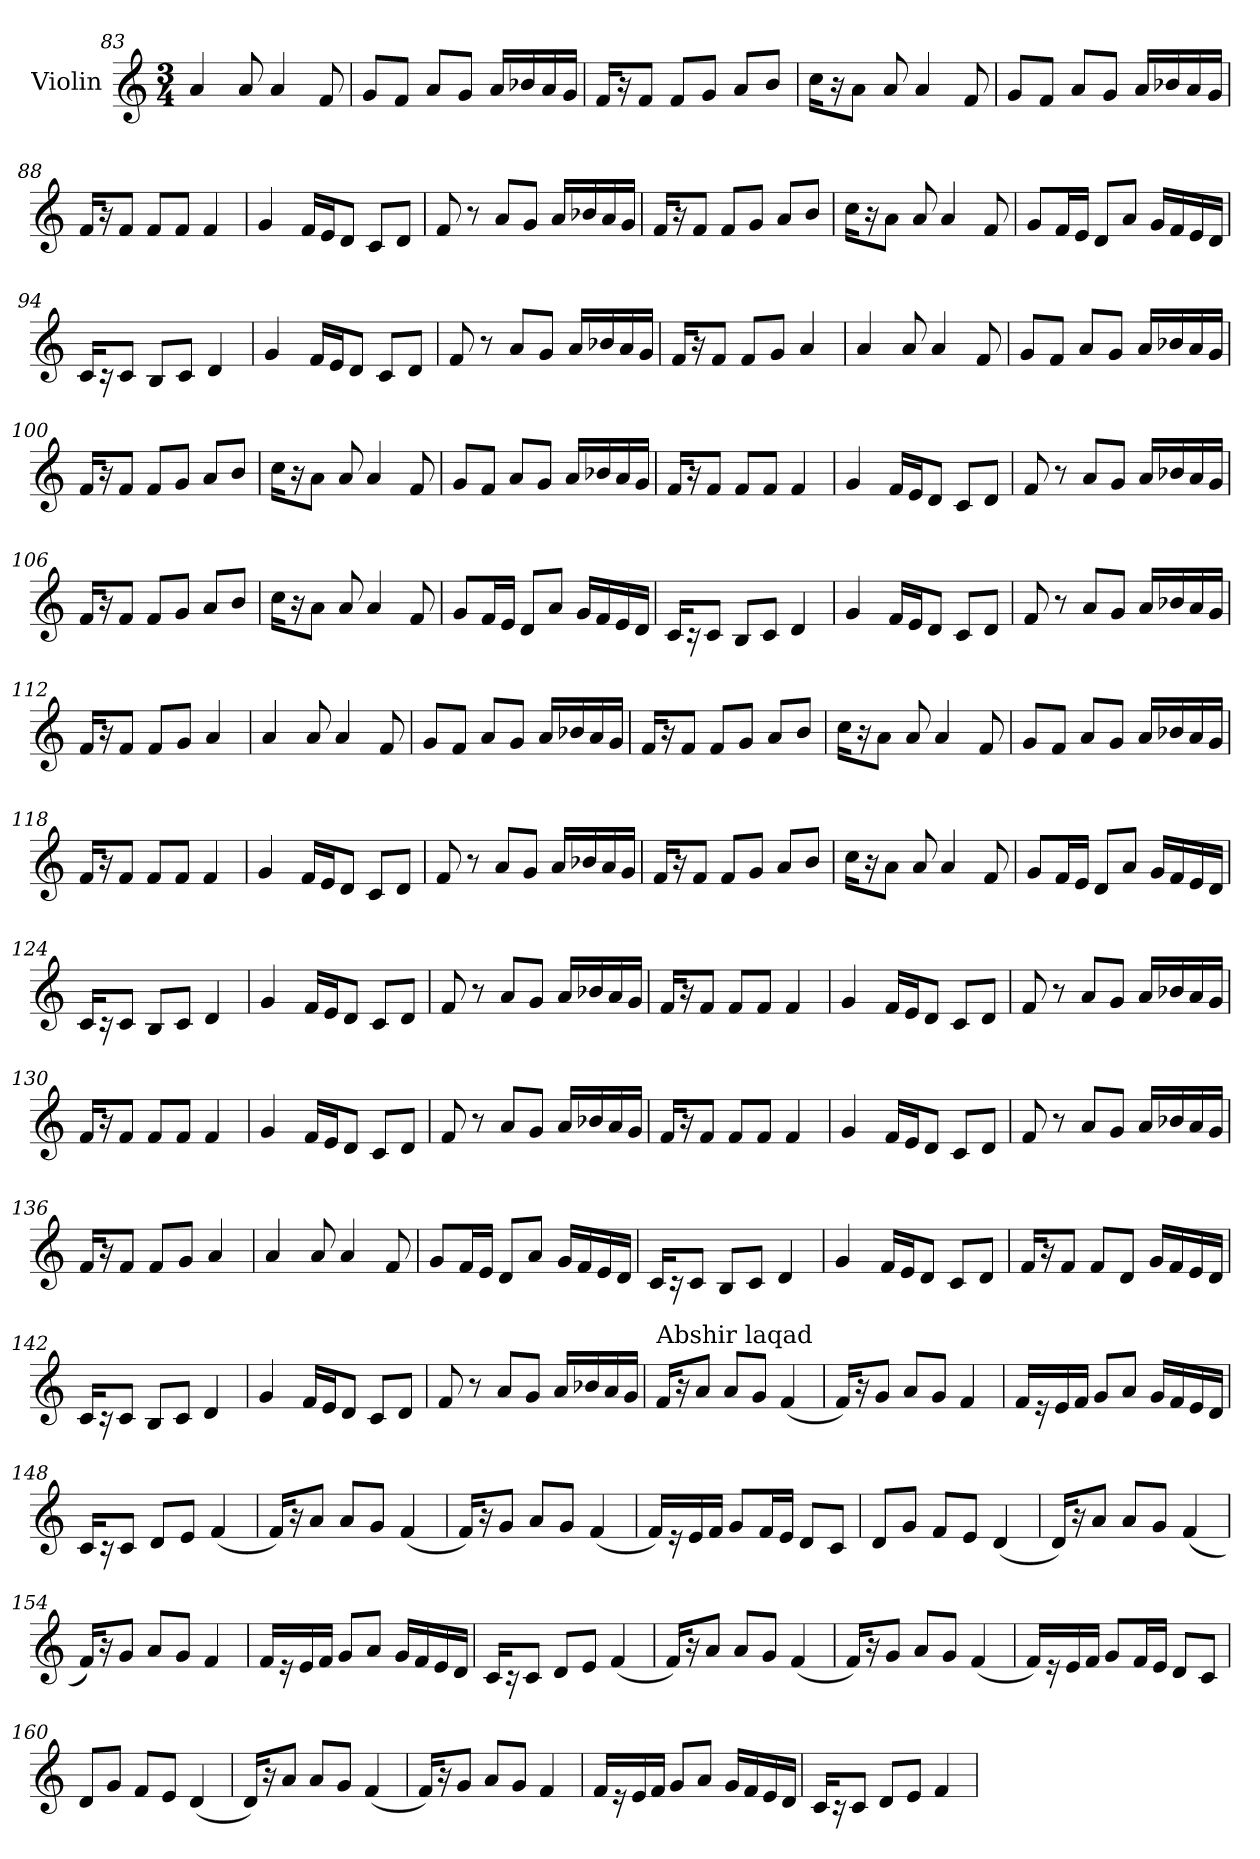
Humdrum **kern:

**kern
*part1
*staff1
*I"Violin
*clefG2
*k[]
*C:
*M3/4
=83
4a/
8a/
4a/
8fi/
=84
8gi/L
8fi/J
8ai/L
8gi/J
16a/LL
16b-Xi/
16ai/
16gi/JJ
=85
16fi/KL
16r
8f/J
8fi/L
8gi/J
8ai/L
8bj/J
!!LO:LB:g=z
=86
16ccj\KL
16r
8a\J
8a/
4a/
8fi/
=87
8gi/L
8fi/J
8ai/L
8gi/J
16a/LL
16b-Xi/
16ai/
16gi/JJ
=88
16fi/KL
16r
8f/J
8f/L
8f/J
4fi/
=89
4gi/
16fi/LL
16ei/J
8di/J
8ci/L
8d/J
=90
8f/
8r
8a/L
8g/J
16a/LL
16b-Xi/
16ai/
16gi/JJ
!!LO:LB:g=z
=91
16fi/KL
16r
8f/J
8fi/L
8gi/J
8ai/L
8bj/J
=92
16ccj\KL
16r
8a\J
8a/
4a/
8fi/
=93
8gi/L
16fi/L
16ei/JJ
8di/L
8ai/J
16gi/LL
16fi/
16ei/
16di/JJ
=94
16ci/KL
16r
8cZ/J
8BZ/L
8cZ/J
4dZ/
=95
4gi/
16fi/LL
16ei/J
8di/J
8ci/L
8d/J
!!LO:LB:g=z
=96
8f/
8r
8a/L
8g/J
16a/LL
16b-Xi/
16ai/
16gi/JJ
=97
16fi/KL
16r
8f/J
8fi/L
8gi/J
4ai/
=98
4a/
8a/
4a/
8fi/
=99
8gi/L
8fi/J
8ai/L
8gi/J
16a/LL
16b-Xi/
16ai/
16gi/JJ
=100
16fi/KL
16r
8f/J
8fi/L
8gi/J
8ai/L
8bj/J
!!LO:LB:g=z
=101
16ccj\KL
16r
8a\J
8a/
4a/
8fi/
=102
8gi/L
8fi/J
8ai/L
8gi/J
16a/LL
16b-Xi/
16ai/
16gi/JJ
=103
16fi/KL
16r
8f/J
8f/L
8f/J
4fi/
=104
4gi/
16fi/LL
16ei/J
8di/J
8ci/L
8d/J
=105
8f/
8r
8a/L
8g/J
16a/LL
16b-Xi/
16ai/
16gi/JJ
!!LO:LB:g=z
=106
16fi/KL
16r
8f/J
8fi/L
8gi/J
8ai/L
8bj/J
=107
16ccj\KL
16r
8a\J
8a/
4a/
8fi/
=108
8gi/L
16fi/L
16ei/JJ
8di/L
8ai/J
16gi/LL
16fi/
16ei/
16di/JJ
=109
16ci/KL
16r
8cZ/J
8BZ/L
8cZ/J
4dZ/
=110
4gi/
16fi/LL
16ei/J
8di/J
8ci/L
8d/J
!!LO:LB:g=z
=111
8f/
8r
8a/L
8g/J
16a/LL
16b-Xi/
16ai/
16gi/JJ
=112
16fi/KL
16r
8f/J
8fi/L
8gi/J
4ai/
=113
4a/
8a/
4a/
8fi/
=114
8gi/L
8fi/J
8ai/L
8gi/J
16a/LL
16b-Xi/
16ai/
16gi/JJ
=115
16fi/KL
16r
8f/J
8fi/L
8gi/J
8ai/L
8bj/J
!!LO:PB:g=z
=116
16ccj\KL
16r
8a\J
8a/
4a/
8fi/
=117
8gi/L
8fi/J
8ai/L
8gi/J
16a/LL
16b-Xi/
16ai/
16gi/JJ
=118
16fi/KL
16r
8f/J
8f/L
8f/J
4fi/
=119
4gi/
16fi/LL
16ei/J
8di/J
8ci/L
8d/J
=120
8f/
8r
8a/L
8g/J
16a/LL
16b-Xi/
16ai/
16gi/JJ
!!LO:LB:g=z
=121
16fi/KL
16r
8f/J
8fi/L
8gi/J
8ai/L
8bj/J
=122
16ccj\KL
16r
8a\J
8a/
4a/
8fi/
=123
8gi/L
16fi/L
16ei/JJ
8di/L
8ai/J
16gi/LL
16fi/
16ei/
16di/JJ
=124
16ci/KL
16r
8cZ/J
8BZ/L
8cZ/J
4dZ/
=125
4gi/
16fi/LL
16ei/J
8di/J
8ci/L
8d/J
!!LO:LB:g=z
=126
8f/
8r
8a/L
8g/J
16a/LL
16b-Xi/
16ai/
16gi/JJ
=127
16fi/KL
16r
8f/J
8f/L
8f/J
4fi/
=128
4gi/
16fi/LL
16ei/J
8di/J
8ci/L
8d/J
=129
8f/
8r
8a/L
8g/J
16a/LL
16b-Xi/
16ai/
16gi/JJ
=130
16fi/KL
16r
8f/J
8f/L
8f/J
4fi/
!!LO:LB:g=z
=131
4gi/
16fi/LL
16ei/J
8di/J
8ci/L
8d/J
=132
8f/
8r
8a/L
8g/J
16a/LL
16b-Xi/
16ai/
16gi/JJ
=133
16fi/KL
16r
8f/J
8f/L
8f/J
4fi/
=134
4gi/
16fi/LL
16ei/J
8di/J
8ci/L
8d/J
=135
8f/
8r
8a/L
8g/J
16a/LL
16b-Xi/
16ai/
16gi/JJ
!!LO:LB:g=z
=136
16fi/KL
16r
8f/J
8fi/L
8gi/J
4ai/
=137
4a/
8a/
4a/
8fi/
=138
8gi/L
16fi/L
16ei/JJ
8di/L
8ai/J
16gi/LL
16fi/
16ei/
16di/JJ
=139
16ci/KL
16r
8cZ/J
8BZ/L
8cZ/J
4dZ/
=140
4gi/
16fi/LL
16ei/J
8di/J
8ci/L
8d/J
!!LO:LB:g=z
=141
16f/KL
16r
8f/J
8f/L
8d/J
16gi/LL
16fi/
16ei/
16di/JJ
=142
16ci/KL
16r
8cZ/J
8BZ/L
8cZ/J
4dZ/
=143
4gi/
16fi/LL
16ei/J
8di/J
8ci/L
8d/J
=144
8f/
8r
8a/L
8g/J
16a/LL
16b-Xi/
16ai/
16gi/JJ
=145
!LO:TX:a:t=Abshir laqad
16fi/KL
16r
8a/J
8ai/L
8gi/J
(<4fi/
!!LO:LB:g=z
=146
16f/KL)
16r
8gZ/J
8ai/L
8gi/J
4fi/
=147
16f/KL
16r
16ei/L
16fi/JJ
8gi/L
8ai/J
16gi/LL
16fi/
16ei/
16di/JJ
=148
16ci/KL
16r
8ci/J
8di/L
8ei/J
(<4fi/
=149
16f/KL)
16r
8a/J
8ai/L
8gi/J
(<4fi/
=150
16f/KL)
16r
8gZ/J
8ai/L
8gi/J
(<4fi/
!!LO:LB:g=z
=151
16f/KL)
16r
16ei/L
16fi/JJ
8gi/L
16fi/L
16ei/JJ
8di/L
8ci/J
=152
8d/L
8gi/J
8fi/L
8ei/J
(<4di/
=153
16d/KL)
16r
8a/J
8ai/L
8gi/J
(<4fi/
=154
16f/KL)
16r
8gZ/J
8ai/L
8gi/J
4fi/
=155
16f/KL
16r
16ei/L
16fi/JJ
8gi/L
8ai/J
16gi/LL
16fi/
16ei/
16di/JJ
!!LO:PB:g=z
=156
16ci/KL
16r
8ci/J
8di/L
8ei/J
(<4fi/
=157
16f/KL)
16r
8a/J
8ai/L
8gi/J
(<4fi/
=158
16f/KL)
16r
8gZ/J
8ai/L
8gi/J
(<4fi/
=159
16f/KL)
16r
16ei/L
16fi/JJ
8gi/L
16fi/L
16ei/JJ
8di/L
8ci/J
=160
8d/L
8gi/J
8fi/L
8ei/J
(<4di/
=161
16d/KL)
16r
8a/J
8ai/L
8gi/J
(<4fi/
!!LO:LB:g=z
=162
16f/KL)
16r
8gZ/J
8ai/L
8gi/J
4fi/
=163
16f/KL
16r
16ei/L
16fi/JJ
8gi/L
8ai/J
16gi/LL
16fi/
16ei/
16di/JJ
=164
16ci/KL
16r
8ci/J
8di/L
8ei/J
4fi/
=
*-
